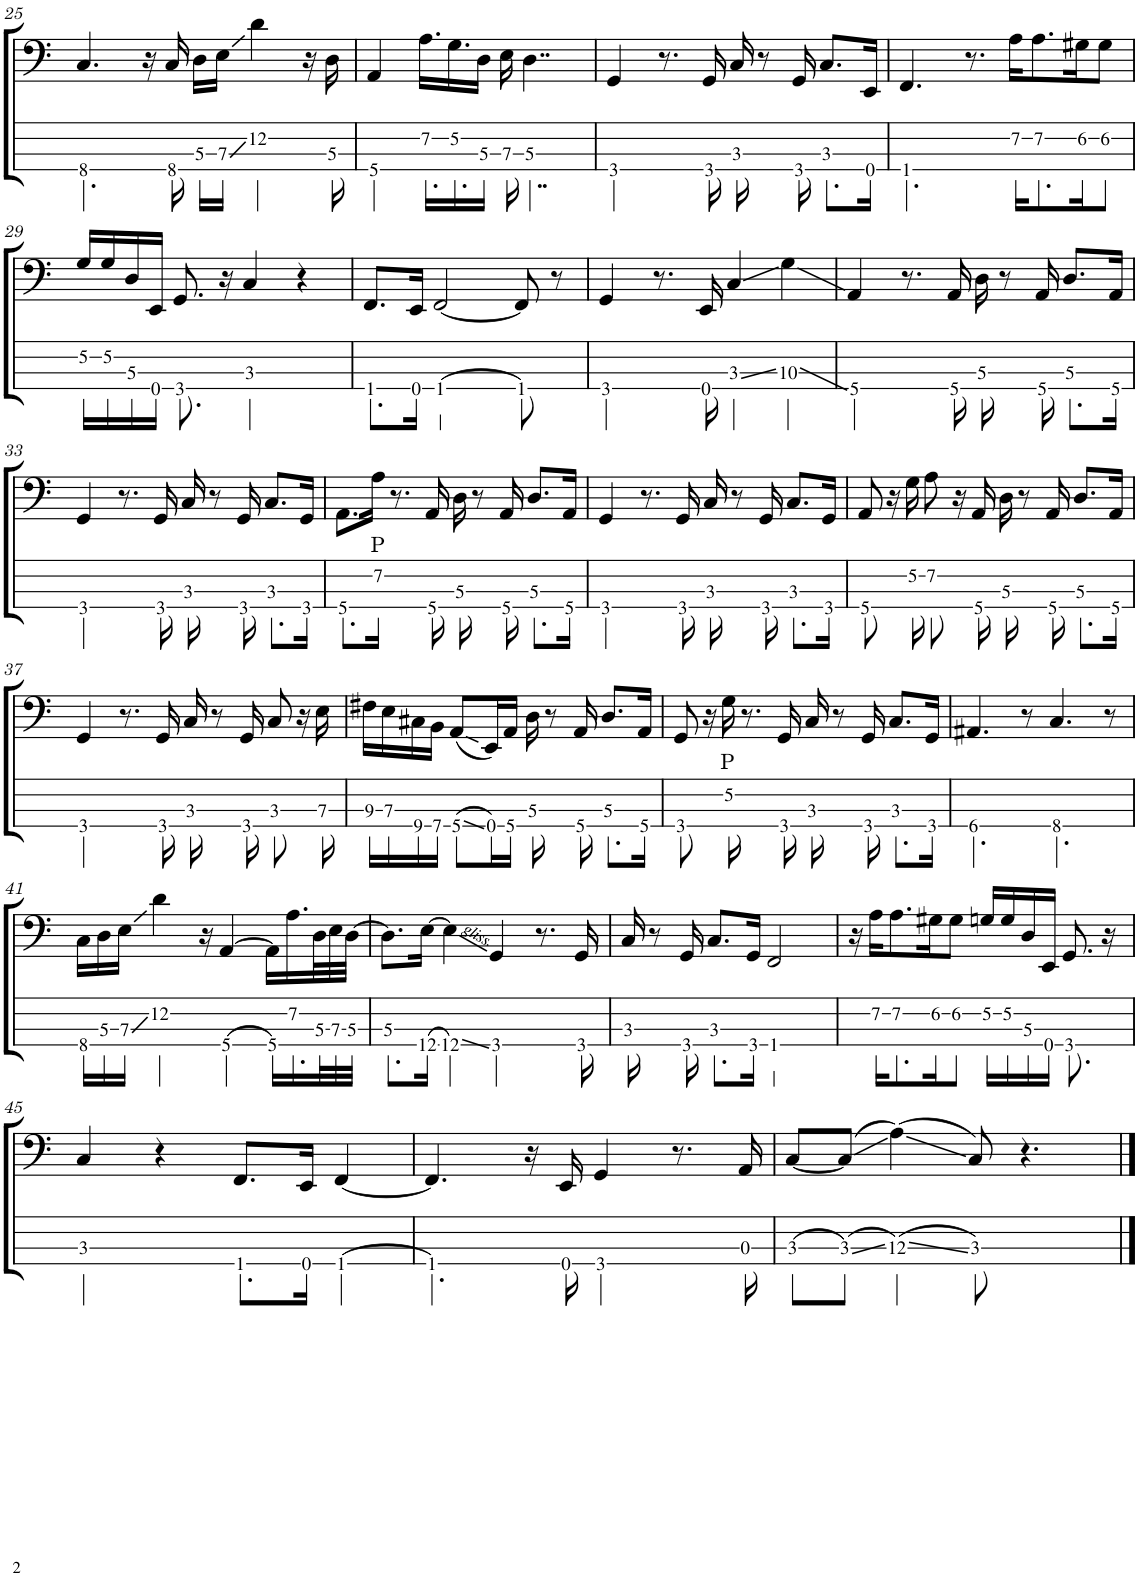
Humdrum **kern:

**kern	**kern
*part1	*part1
*staff2	*staff1
*I"Bass Guitar	*
*I'B. Guit.	*
!!LO:PB:g=z
*	*clefF4
*Trd7c12	*Trd7c12
*k[]	*k[]
*M4/4	*M4/4
=25	=25
4.C\	4.C/
16r	16r
16C\	16C/
16D\LL	16D\LL
16E\JJ	16E\JJ
4d\	4d\
16r	16r
16D\	16D\
=26	=26
4AA\	4AA/
16.A\LL	16.A\LL
16.G\	16.G\
16D\JJ	16D\JJ
16E\	16E\
4..D\	4..D\
=27	=27
4GG\	4GG/
8.r	8.r
16GG\	16GG/
16C\	16C/
8r	8r
16GG\	16GG/
8.C\L	8.C/L
16EE\Jk	16EE/Jk
=28	=28
4.FF\	4.FF/
8.r	8.r
16A\KL	16A\KL
8.A\	8.A\
16G#\K	16G#X\K
8G#\J	8G#\J
!!LO:LB:g=z
=29	=29
16Gn\LL	16G/LL
16G\	16G/
16D\	16D/
16EE\JJ	16EE/JJ
8.GG\	8.GG/
16r	16r
4C\	4C/
4r	4r
=30	=30
8.FF\L	8.FF/L
16EE\Jk	16EE/Jk
[2FF\	[2FF/
8FF\]	8FF/]
8r	8r
=31	=31
4GG\	4GG/
8.r	8.r
16EE\	16EE/
4C\	4C/
4G\	4G\
=32	=32
4AA\	4AA/
8.r	8.r
16AA\	16AA/
16D\	16D\
8r	8r
16AA\	16AA/
8.D\L	8.D/L
16AA\Jk	16AA/Jk
!!LO:LB:g=z
=33	=33
4GG\	4GG/
8.r	8.r
16GG\	16GG/
16C\	16C/
8r	8r
16GG\	16GG/
8.C\L	8.C/L
16GG\Jk	16GG/Jk
=34	=34
8.AA\L	8.AA\L
!	!LO:TX:b:t=P
16A\Jk	16A\Jk
8.r	8.r
16AA\	16AA/
16D\	16D\
8r	8r
16AA\	16AA/
8.D\L	8.D/L
16AA\Jk	16AA/Jk
=35	=35
4GG\	4GG/
8.r	8.r
16GG\	16GG/
16C\	16C/
8r	8r
16GG\	16GG/
8.C\L	8.C/L
16GG\Jk	16GG/Jk
=36	=36
8AA\	8AA/
16r	16r
16G\	16G\
8A\	8A\
16r	16r
16AA\	16AA/
16D\	16D\
8r	8r
16AA\	16AA/
8.D\L	8.D/L
16AA\Jk	16AA/Jk
!!LO:LB:g=z
=37	=37
4GG\	4GG/
8.r	8.r
16GG\	16GG/
16C\	16C/
8r	8r
16GG\	16GG/
8C\	8C/
16r	16r
16E\	16E\
=38	=38
16F#\LL	16F#X\LL
16E\	16E\
16C#\	16C#X\
16BB\JJ	16BB\JJ
8AA\L	(8AA/L
16EE\L	16EE/L)
16AA\JJ	16AA/JJ
16D\	16D\
8r	8r
16AA\	16AA/
8.D\L	8.D/L
16AA\Jk	16AA/Jk
=39	=39
8GG\	8GG/
16r	16r
!	!LO:TX:b:t=P
16G\	16G\
8.r	8.r
16GG\	16GG/
16C\	16C/
8r	8r
16GG\	16GG/
8.C\L	8.C/L
16GG\Jk	16GG/Jk
=40	=40
4.AA#\	4.AA#X/
8r	8r
4.C\	4.C/
8r	8r
!!LO:LB:g=z
=41	=41
16C\LL	16C\LL
16D\	16D\
16E\JJ	16E\JJ
4d\	4d\
16r	16r
[4AA\	[4AA/
16AA\LL]	16AA\LL]
16.A\	16.A\
32D\L	32D\L
32E\	32E\
32D\JJJ	[32D\JJJ
=42	=42
8.D\L	8.D\L]
[16E\Jk	[16E\Jk
4E\]	4E\]
4GG\	4GG/
8.r	8.r
16GG\	16GG/
=43	=43
16C\	16C/
8r	8r
16GG\	16GG/
8.C\L	8.C/L
16GG\Jk	16GG/Jk
2FF\	2FF/
=44	=44
16r	16r
16A\KL	16A\KL
8.A\	8.A\
16G#X\K	16G#X\K
8G#\J	8G#\J
16G\LL	16Gn/LL
16G\	16G/
16D\	16D/
16EE\JJ	16EE/JJ
8.GG\	8.GG/
16r	16r
!!LO:LB:g=z
=45	=45
4C\	4C/
4r	4r
8.FF\L	8.FF/L
16EE\Jk	16EE/Jk
[4FF\	[4FF/
=46	=46
4.FF\]	4.FF/]
16r	16r
16EE\	16EE/
4GG\	4GG/
8.r	8.r
16AA\	16AA/
=47	=47
[8C\L	[8C/L
8C\J]	(8C/J]
4A\	(4A\)
8C\	8C/)
4.r	4.r
==	==
*-	*-
